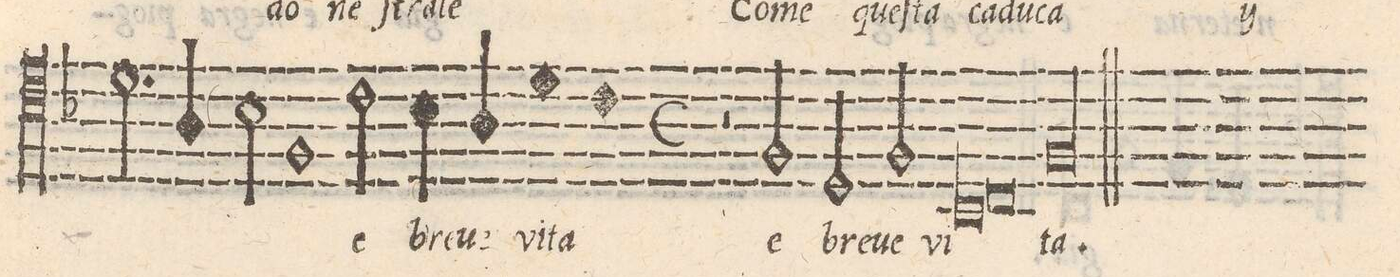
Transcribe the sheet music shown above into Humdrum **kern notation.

**kern	**text
*I"BASSO	*
*clefC4	*
*k[b-]	*
*met(C.)	*
*M3/1	*
2.d\	queſ-
4A/	-ta
2B-\	ca-
1F	-du-
2c\	-ca_e
=32-	=32-
*col	*Xij
2B-\	bre-
2A/	-ue
1d\	vi-
1c	-ta
*Xcol	*
=33-	=33-
*M2/1	*
*met(C)	*
*mmet(c)	*
2r	.
2F/	e
2D/	bre-
2F/	-ue
=34-	=34-
*lig	*
1BB-	vi-
1C	.
*Xlig	*
=35-	=35-
0Fl	-ta.
==	==
*-	*-
